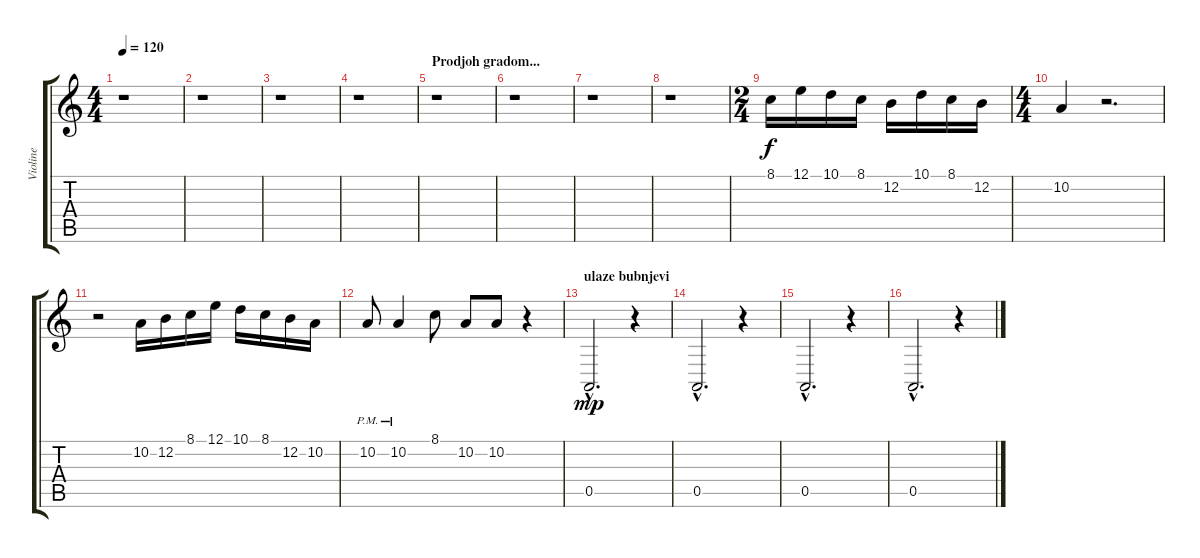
\track ("Violine" "Violine") {instrument violin}
\staff {score tabs}
\tuning (E4 B3 G3 D3 A2 E2) {hide}
\ts (4 4)
\tempo 120
\clef g2
\ks c
r.1{dy f instrument violin} |
r.1 |
r.1 |
r.1 |
\section ("" "Prodjoh gradom...")
r.1 |
r.1 |
r.1 |
r.1 |
\ts (2 4)
8.1.16 12.1.16 10.1.16 8.1.16 12.2.16 10.1.16 8.1.16 12.2.16 |
\ts (4 4)
10.2.4 r.2{d} |
r.2 10.2.16 12.2.16 8.1.16 12.1.16 10.1.16 8.1.16 12.2.16 10.2.16 |
10.2{pm}.8 10.2{pm}.4 8.1.8 10.2.8 10.2.8 r.4 |
\section ("" "ulaze bubnjevi")
0.5{hac}.2{d dy mp} r.4 |
0.5{hac}.2{d} r.4 |
0.5{hac}.2{d} r.4 |
0.5{hac}.2{d} r.4
